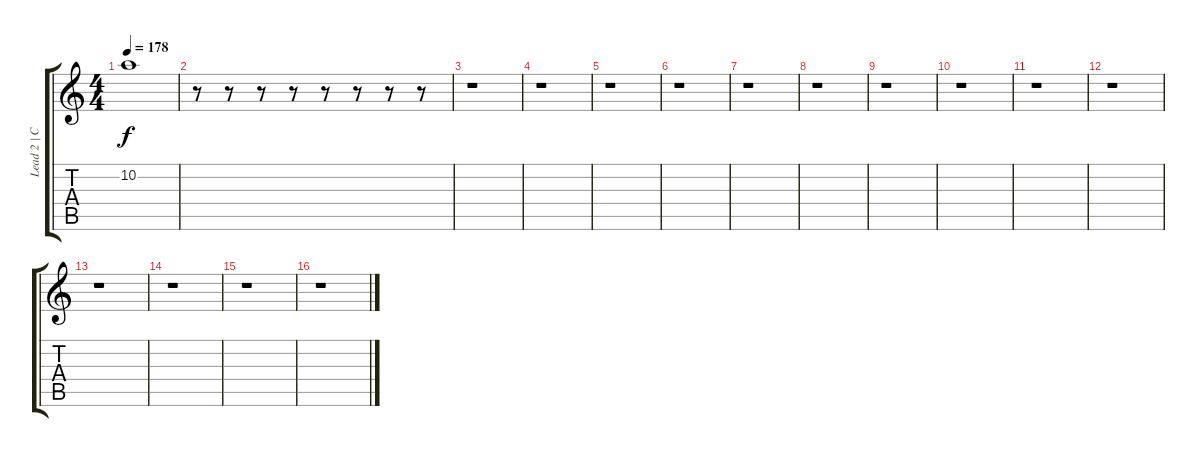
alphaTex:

\track ("Lead 2 | Chorus" "Lead 2 | C") {instrument distortionguitar}
\staff {score tabs}
\tuning (E4 B3 G3 D3 A2 E2) {hide}
\ts (4 4)
\tempo 178
\clef g2
\ks c
10.2.1{dy f} |
r.8 r.8 r.8 r.8 r.8 r.8 r.8 r.8 |
\section ("" "")
r.1 |
r.1 |
r.1 |
r.1 |
r.1 |
r.1 |
r.1 |
r.1 |
\section ("" "")
r.1 |
r.1 |
r.1 |
r.1 |
r.1 |
r.1
